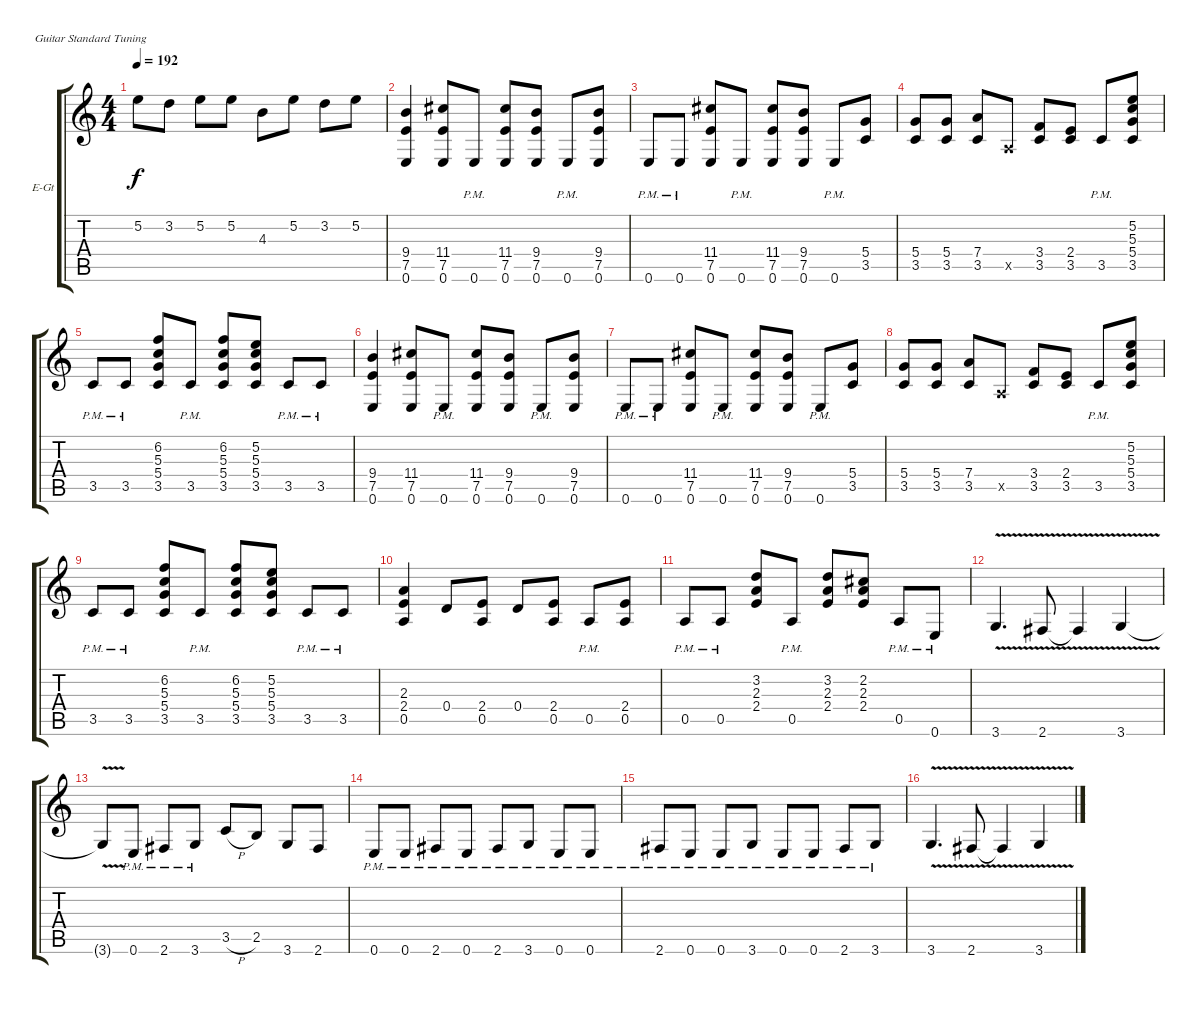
\bracketExtendMode groupsimilarinstruments
\firstSystemTrackNameOrientation horizontal
\otherSystemsTrackNameOrientation horizontal
\track ("Kirk Hammet" "E-Gt") {instrument distortionguitar}
\staff {score tabs}
\tuning (E4 B3 G3 D3 A2 E2)
\ts (4 4)
\tempo 192
\clef g2
\ks c
5.2.8{dy f} 3.2.8 5.2.8 5.2.8 4.3.8 5.2.8 3.2.8 5.2.8 |
(9.4 7.5 0.6).4 (11.4 7.5 0.6).8 0.6{pm}.8 (11.4 7.5 0.6).8 (9.4 7.5 0.6).8 0.6{pm}.8 (9.4 7.5 0.6).8 |
0.6{pm}.8 0.6{pm}.8 (11.4 7.5 0.6).8 0.6{pm}.8 (11.4 7.5 0.6).8 (9.4 7.5 0.6).8 0.6{pm}.8 (5.4 3.5).8 |
(5.4 3.5).8 (5.4 3.5).8 (7.4 3.5).8 0.5{x}.8 (3.4 3.5).8 (2.4 3.5).8 3.5{pm}.8 (5.2 5.3 5.4 3.5).8 |
3.5{pm}.8 3.5{pm}.8 (6.2 5.3 5.4 3.5).8 3.5{pm}.8 (6.2 5.3 5.4 3.5).8 (5.2 5.3 5.4 3.5).8 3.5{pm}.8 3.5{pm}.8 |
(9.4 7.5 0.6).4 (11.4 7.5 0.6).8 0.6{pm}.8 (11.4 7.5 0.6).8 (9.4 7.5 0.6).8 0.6{pm}.8 (9.4 7.5 0.6).8 |
0.6{pm}.8 0.6{pm}.8 (11.4 7.5 0.6).8 0.6{pm}.8 (11.4 7.5 0.6).8 (9.4 7.5 0.6).8 0.6{pm}.8 (5.4 3.5).8 |
(5.4 3.5).8 (5.4 3.5).8 (7.4 3.5).8 0.5{x}.8 (3.4 3.5).8 (2.4 3.5).8 3.5{pm}.8 (5.2 5.3 5.4 3.5).8 |
3.5{pm}.8 3.5{pm}.8 (6.2 5.3 5.4 3.5).8 3.5{pm}.8 (6.2 5.3 5.4 3.5).8 (5.2 5.3 5.4 3.5).8 3.5{pm}.8 3.5{pm}.8 |
(2.3 2.4 0.5).4 0.4.8 (2.4 0.5).8 0.4.8 (2.4 0.5).8 0.5{pm}.8 (2.4 0.5).8 |
0.5{pm}.8 0.5{pm}.8 (3.2 2.3 2.4).8 0.5{pm}.8 (3.2 2.3 2.4).8 (2.2 2.3 2.4).8 0.5{pm}.8 0.6{pm}.8 |
3.6{v}.4{d} 2.6{v}.8 2.6{v t}.4 3.6{v}.4 |
3.6{v t}.8 0.6{pm}.8 2.6{pm}.8 3.6{pm}.8 3.5{h}.8 2.5.8 3.6.8 2.6.8 |
0.6{pm}.8 0.6{pm}.8 2.6{pm}.8 0.6{pm}.8 2.6{pm}.8 3.6{pm}.8 0.6{pm}.8 0.6{pm}.8 |
2.6{pm}.8 0.6{pm}.8 0.6{pm}.8 3.6{pm}.8 0.6{pm}.8 0.6{pm}.8 2.6{pm}.8 3.6{pm}.8 |
3.6{v}.4{d} 2.6{v}.8 2.6{v t}.4 3.6{v}.4
